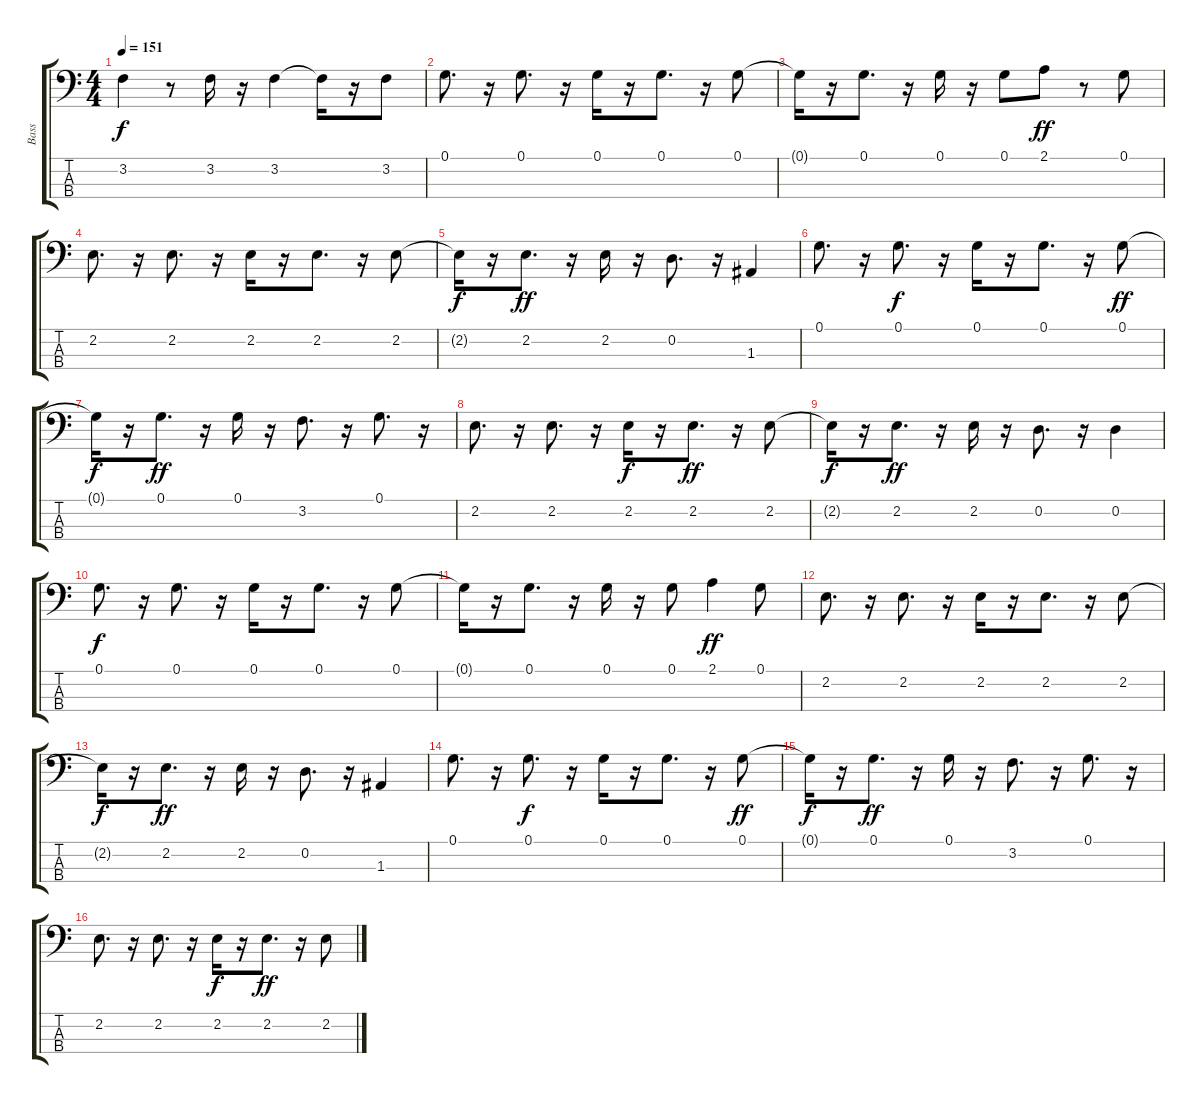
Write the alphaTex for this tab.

\track ("Bass" "Bass") {instrument electricbassfinger}
\staff {score tabs}
\tuning (G2 D2 A1 E1) {hide}
\ts (4 4)
\tempo 151
\clef f4
\ks c
3.2.4{dy f} r.8 3.2.16 r.16 3.2.4 3.2{t}.16 r.16 3.2.8 |
0.1.8{d} r.16 0.1.8{d} r.16 0.1.16 r.16 0.1.8{d} r.16 0.1.8 |
0.1{t}.16 r.16 0.1.8{d} r.16 0.1.16 r.16 0.1.8 2.1.8{dy ff} r.8 0.1.8 |
2.2.8{d} r.16 2.2.8{d} r.16 2.2.16 r.16 2.2.8{d} r.16 2.2.8 |
2.2{t}.16{dy f} r.16 2.2.8{d dy ff} r.16 2.2.16 r.16 0.2.8{d} r.16 1.3.4 |
0.1.8{d} r.16 0.1.8{d dy f} r.16 0.1.16 r.16 0.1.8{d} r.16 0.1.8{dy ff} |
0.1{t}.16{dy f} r.16 0.1.8{d dy ff} r.16 0.1.16 r.16 3.2.8{d} r.16 0.1.8{d} r.16 |
2.2.8{d} r.16 2.2.8{d} r.16 2.2.16{dy f} r.16 2.2.8{d dy ff} r.16 2.2.8 |
2.2{t}.16{dy f} r.16 2.2.8{d dy ff} r.16 2.2.16 r.16 0.2.8{d} r.16 0.2.4 |
0.1.8{d dy f} r.16 0.1.8{d} r.16 0.1.16 r.16 0.1.8{d} r.16 0.1.8 |
0.1{t}.16 r.16 0.1.8{d} r.16 0.1.16 r.16 0.1.8 2.1.4{dy ff} 0.1.8 |
2.2.8{d} r.16 2.2.8{d} r.16 2.2.16 r.16 2.2.8{d} r.16 2.2.8 |
2.2{t}.16{dy f} r.16 2.2.8{d dy ff} r.16 2.2.16 r.16 0.2.8{d} r.16 1.3.4 |
0.1.8{d} r.16 0.1.8{d dy f} r.16 0.1.16 r.16 0.1.8{d} r.16 0.1.8{dy ff} |
0.1{t}.16{dy f} r.16 0.1.8{d dy ff} r.16 0.1.16 r.16 3.2.8{d} r.16 0.1.8{d} r.16 |
2.2.8{d} r.16 2.2.8{d} r.16 2.2.16{dy f} r.16 2.2.8{d dy ff} r.16 2.2.8
